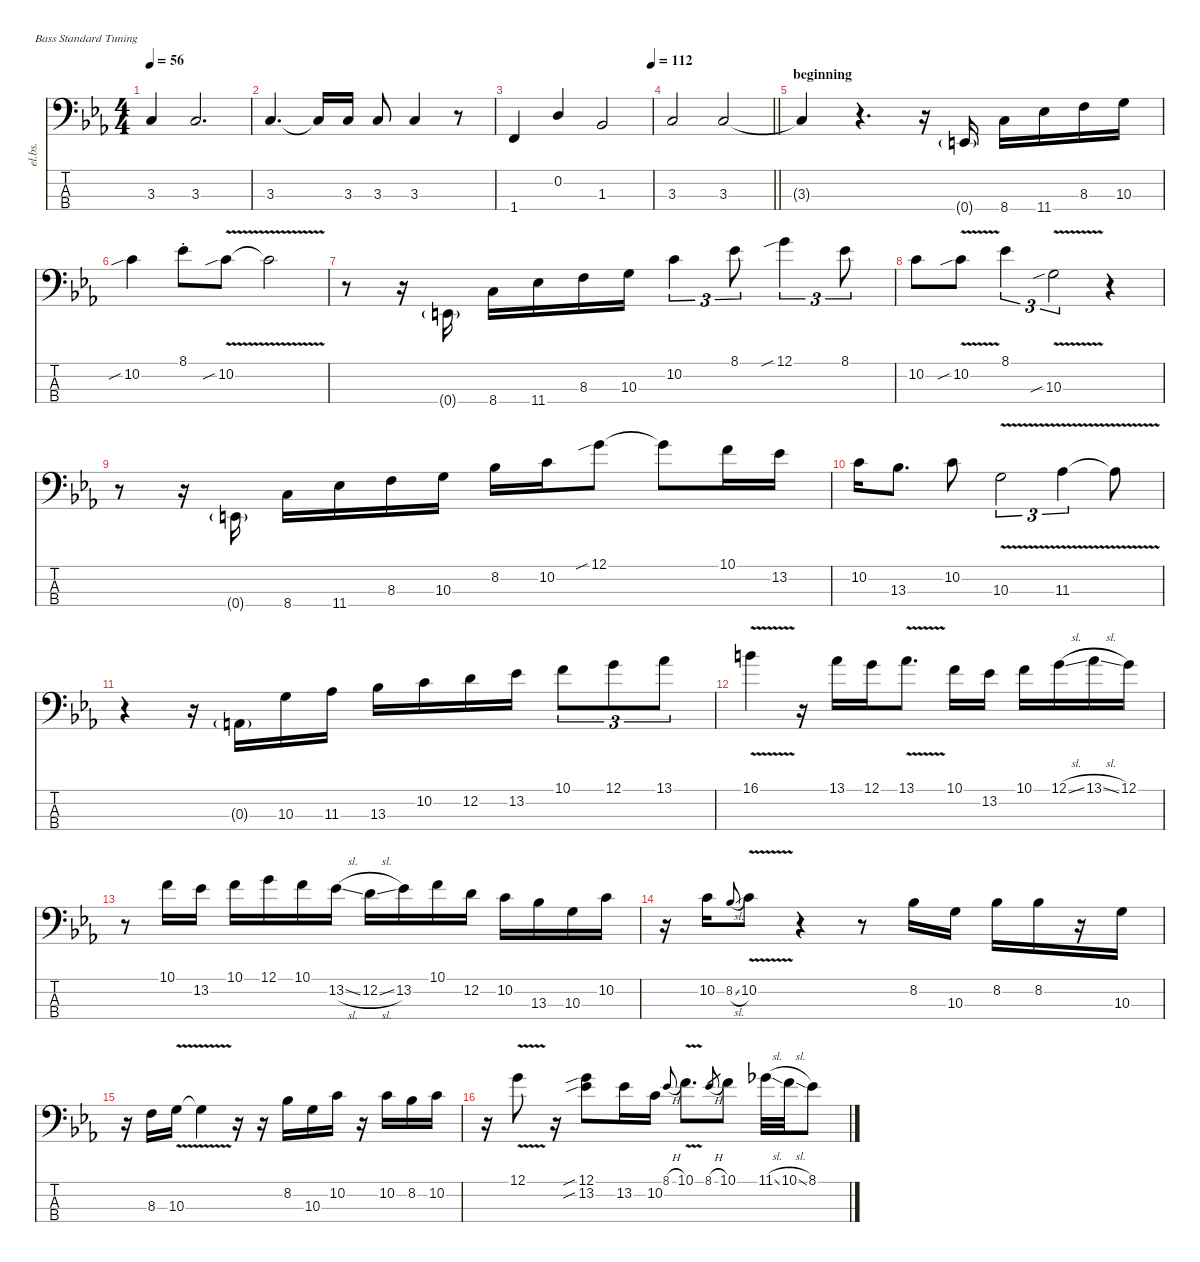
\defaultSystemsLayout 4
\hideDynamics
\bracketExtendMode nobrackets
\otherSystemsTrackNameOrientation horizontal
\track ("Bass" "el.bs.") {instrument electricbassfinger}
\staff {score tabs}
\tuning (G2 D2 A1 E1)
\ts (4 4)
\tempo 56
\clef f4
\ks cminor
3.3{acc forcenatural}.4{dy f beam Up} 3.3{acc forcenatural}.2{d beam Up} |
3.3{acc forcenatural}.4{d beam Up} 3.3{t acc forcenatural}.16{beam Up} 3.3{acc forcenatural}.16{beam Up} 3.3{acc forcenatural}.8{beam Up} 3.3{acc forcenatural}.4{beam Up} r.8{beam Up} |
\tempo (112 1)
1.4{acc forcenatural}.4{beam Up} 0.2{acc forcenatural}.4{beam Up} 1.3{acc b}.2{beam Up} |
\barLineRight lightlight
3.3{acc forcenatural}.2{beam Up} 3.3{acc forcenatural}.2{beam Up} |
\section ("" "beginning")
3.3{t acc forcenatural}.4{beam Up} r.4{d beam Up} r.16{beam Up} 0.4{g acc forcenatural}.16{beam Up} 8.4{acc forcenatural}.16{beam Down} 11.4{acc b}.16{beam Down} 8.3{acc forcenatural}.16{beam Down} 10.3{acc forcenatural}.16{beam Down} |
10.2{sib acc forcenatural}.4{beam Down} 8.1{st acc b}.8{beam Down} 10.2{v sib acc forcenatural}.8{beam Down} 10.2{v t acc forcenatural}.2{beam Down} |
r.8{beam Down} r.16{beam Down} 0.4{g acc forcenatural}.16{beam Up} 8.4{acc forcenatural}.16{beam Down} 11.4{acc b}.16{beam Down} 8.3{acc forcenatural}.16{beam Down} 10.3{acc forcenatural}.16{beam Down} 10.2{acc forcenatural}.4{tu (3 2) beam Down} 8.1{acc b}.8{tu (3 2) beam Down} 12.1{sib acc forcenatural}.4{tu (3 2) beam Down} 8.1{acc b}.8{tu (3 2) beam Down} |
10.2{acc forcenatural}.8{beam Down} 10.2{v sib acc forcenatural}.8{beam Down} 8.1{acc b}.4{tu (3 2) beam Down} 10.3{v sib acc forcenatural}.2{tu (3 2) beam Down} r.4{beam Down} |
r.8{beam Down} r.16{beam Down} 0.4{g acc forcenatural}.16{beam Up} 8.4{acc forcenatural}.16{beam Down} 11.4{acc b}.16{beam Down} 8.3{acc forcenatural}.16{beam Down} 10.3{acc forcenatural}.16{beam Down} 8.2{acc b}.16{beam Down} 10.2{acc forcenatural}.16{beam Down} 12.1{sib acc forcenatural}.8{beam Down} 12.1{t acc forcenatural}.8{beam Down} 10.1{acc forcenatural}.16{beam Down} 13.2{acc b}.16{beam Down} |
10.2{acc forcenatural}.16{beam Down} 13.3{acc b}.8{d beam Down} 10.2{acc forcenatural}.8{beam Down} 10.3{v acc forcenatural}.2{tu (3 2) beam Down} 11.3{v acc b}.4{tu (3 2) beam Down} 11.3{v t acc b}.8{beam Down} |
r.4{beam Down} r.16{beam Down} 0.3{g acc forcenatural}.16{beam Down} 10.3{acc forcenatural}.16{beam Down} 11.3{acc b}.16{beam Down} 13.3{acc b}.16{beam Down} 10.2{acc forcenatural}.16{beam Down} 12.2{acc forcenatural}.16{beam Down} 13.2{acc b}.16{beam Down} 10.1{acc forcenatural}.8{tu (3 2) beam Down} 12.1{acc forcenatural}.8{tu (3 2) beam Down} 13.1{acc b}.8{tu (3 2) beam Down} |
16.1{v acc forcenatural}.4{beam Down} r.16{beam Down} 13.1{acc b}.16{beam Down} 12.1{acc forcenatural}.16{beam Down} 13.1{v acc b}.8{d beam Down} 10.1{acc forcenatural}.16{beam Down} 13.2{acc b}.16{beam Down} 10.1{acc forcenatural}.16{beam Down} 12.1{sl acc forcenatural}.16{beam Down} 13.1{sl acc b}.16{beam Down} 12.1{acc forcenatural}.16{beam Down} |
r.8{beam Down} 10.1{acc forcenatural}.16{beam Down} 13.2{acc b}.16{beam Down} 10.1{acc forcenatural}.16{beam Down} 12.1{acc forcenatural}.16{beam Down} 10.1{acc forcenatural}.16{beam Down} 13.2{sl acc b}.16{beam Down} 12.2{sl acc forcenatural}.16{beam Down} 13.2{acc b}.16{beam Down} 10.1{acc forcenatural}.16{beam Down} 12.2{acc forcenatural}.16{beam Down} 10.2{acc forcenatural}.16{beam Down} 13.3{acc b}.16{beam Down} 10.3{acc forcenatural}.16{beam Down} 10.2{acc forcenatural}.16{beam Down} |
r.16{beam Down} 10.2{acc forcenatural}.16{beam Down} 8.2{sl acc b}.8{gr onbeat dy mf beam Up} 10.2{v acc forcenatural}.8{dy f beam Down} r.4{beam Down} r.8{beam Down} 8.2{acc b}.16{beam Down} 10.3{acc forcenatural}.16{beam Down} 8.2{acc b}.16{beam Down} 8.2{acc b}.16{beam Down} r.16{beam Down} 10.3{acc forcenatural}.16{beam Down} |
r.16{beam Down} 8.3{acc forcenatural}.16{beam Down} 10.3{v acc forcenatural}.16{beam Down} 10.3{v t acc forcenatural}.4{beam Down} r.16{beam Down} r.16{beam Down} 8.2{acc b}.16{beam Down} 10.3{acc forcenatural}.16{beam Down} 10.2{acc forcenatural}.16{beam Down} r.16{beam Down} 10.2{acc forcenatural}.16{beam Down} 8.2{acc b}.16{beam Down} 10.2{acc forcenatural}.16{beam Down} |
r.16{beam Down} 12.1{v acc forcenatural}.8{beam Down} r.16{beam Down} (12.1{sib acc forcenatural} 13.2{sib acc b}).8{beam Down} 13.2{acc b}.16{beam Down} 10.2{acc forcenatural}.16{beam Down} 8.1{h acc b}.8{gr onbeat dy mf beam Up} 10.1{v acc forcenatural}.8{d dy f beam Down} 8.1{h acc b}.8{gr dy mf beam Up} 10.1{acc forcenatural}.8{dy f beam Down} 11.1{sl acc b}.32{beam Down} 10.1{sl acc forcenatural}.32{beam Down} 8.1{acc b}.8{beam Down}
